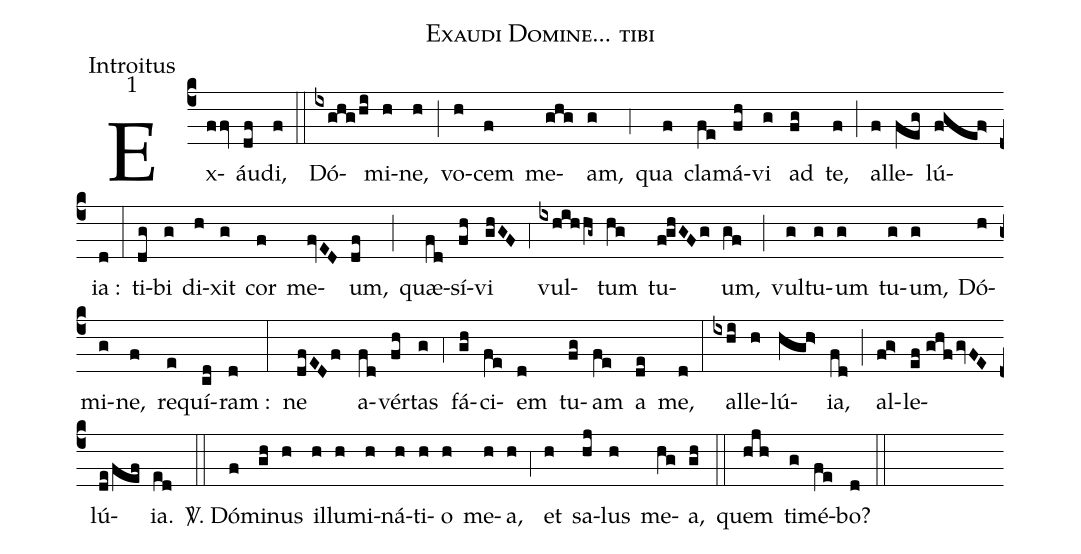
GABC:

name:Exaudi Domine... tibi;
office-part:Introitus;
mode:1;
%%
(c4) Ex(ffv)áu(df)di,(f) (::) Dó(ixghg!/hi)mi(h)ne,(h) (;) vo(h)cem(f) me(ghg)am,(g) (;4) qua(f) cla(fe)má(fh)vi(g) ad(fg) te,(f) (;) al(f)le(feg)lú(fgef>)ia :(d) (:) ti(dg)bi(g) di(h)xit(g) cor(f) me(fvED)um,(df) (;) quæ(fd)sí(fh)vi(ghGF) (;4) vul(ixhihhg~)tum(hg) tu(f!ghGFg)um,(gf) (;) vul(g)tu(g)um(g) tu(g)um,(g) Dó(h)mi(g)ne,(f) re(e)quí(cd)ram :(d) (:) ne(dfEDf) a(fd)vér(fh)tas(g) (;4) fá(gh)ci(fe)em(d) tu(fg)am(fe) a(de) me,(d) (:) al(ixhi)le(h)lú(hgh>)ia,(fd) (;) al(fg>)le(ef//ghf/gvFE)lú(de/fef)ia.(ed) (::)
 <sp>V/</sp>. Dó(f)mi(gh)nus(h) il(h)lu(h)mi(h)ná(h)ti(h)o(h) me(h)a,(h) (;4) et(h) sa(hj)lus(h) me(hg)a,(gh) (::) quem(hjh) ti(g)mé(fe)bo?(d) (::)
